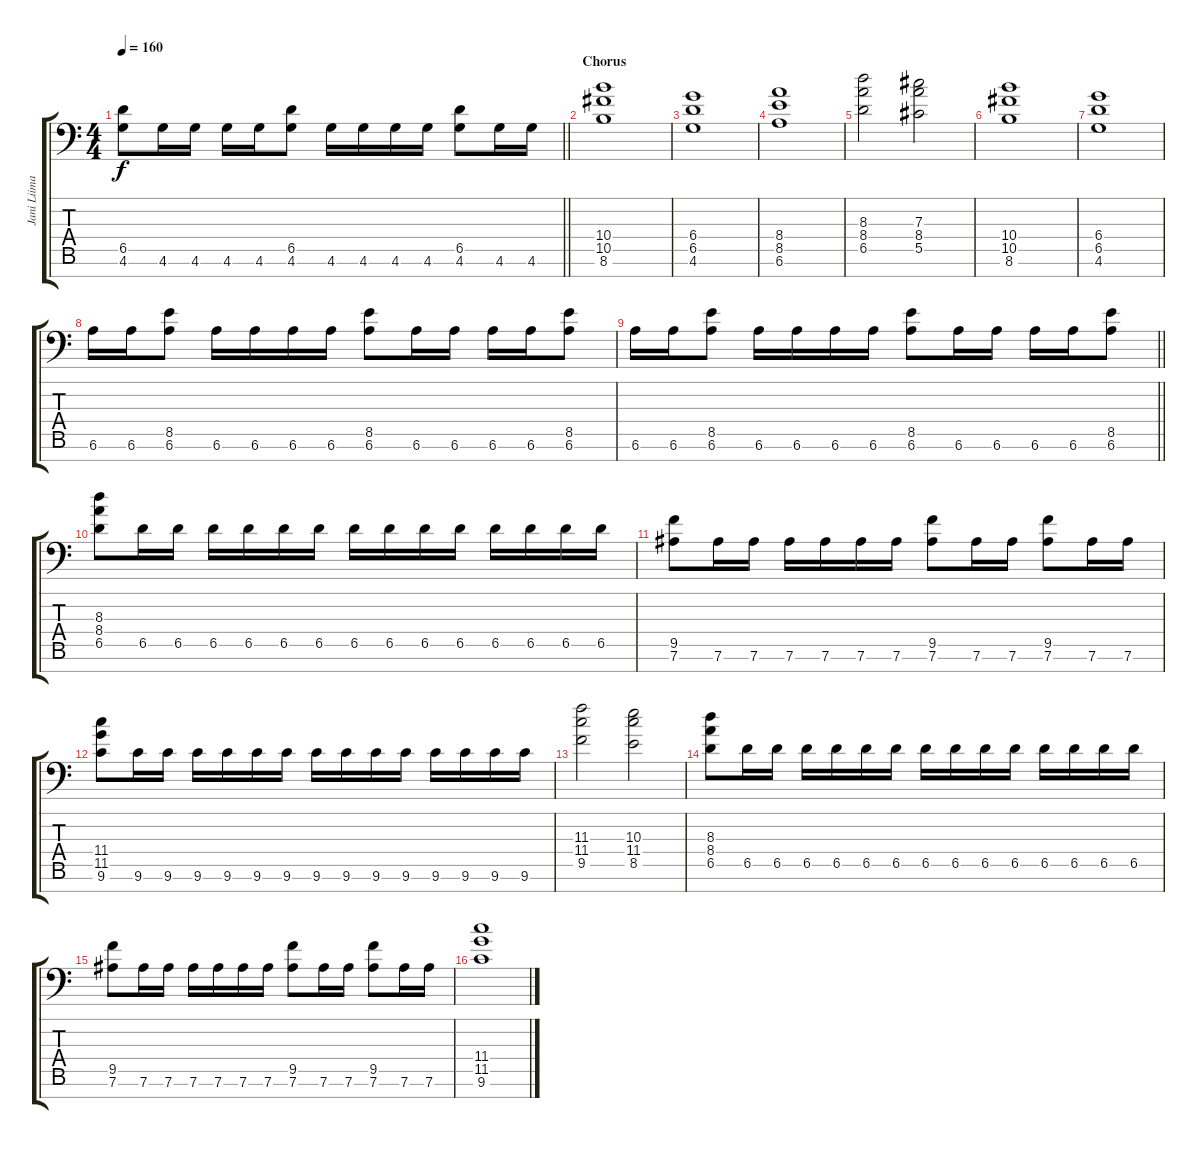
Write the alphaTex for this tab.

\track ("Jani Liimatainen" "Jani Liima") {instrument overdrivenguitar}
\staff {score tabs}
\tuning (Eb4 Bb3 Gb3 Db3 Ab2 Eb2 Bb1) {hide}
\ts (4 4)
\tempo 160
\clef f4
\barLineRight lightlight
\ks c
(6.5 4.6).8{dy f} 4.6.16 4.6.16 4.6.16 4.6.16 (6.5 4.6).8 4.6.16 4.6.16 4.6.16 4.6.16 (6.5 4.6).8 4.6.16 4.6.16 |
\section ("" "Chorus")
(10.4 10.5 8.6).1 |
(6.4 6.5 4.6).1 |
(8.4 8.5 6.6).1 |
(8.3 8.4 6.5).2 (7.3 8.4 5.5).2 |
(10.4 10.5 8.6).1 |
(6.4 6.5 4.6).1 |
6.6.16 6.6.16 (8.5 6.6).8 6.6.16 6.6.16 6.6.16 6.6.16 (8.5 6.6).8 6.6.16 6.6.16 6.6.16 6.6.16 (8.5 6.6).8 |
\barLineRight lightlight
6.6.16 6.6.16 (8.5 6.6).8 6.6.16 6.6.16 6.6.16 6.6.16 (8.5 6.6).8 6.6.16 6.6.16 6.6.16 6.6.16 (8.5 6.6).8 |
(8.3 8.4 6.5).8 6.5.16 6.5.16 6.5.16 6.5.16 6.5.16 6.5.16 6.5.16 6.5.16 6.5.16 6.5.16 6.5.16 6.5.16 6.5.16 6.5.16 |
(9.5 7.6).8 7.6.16 7.6.16 7.6.16 7.6.16 7.6.16 7.6.16 (9.5 7.6).8 7.6.16 7.6.16 (9.5 7.6).8 7.6.16 7.6.16 |
(11.4 11.5 9.6).8 9.6.16 9.6.16 9.6.16 9.6.16 9.6.16 9.6.16 9.6.16 9.6.16 9.6.16 9.6.16 9.6.16 9.6.16 9.6.16 9.6.16 |
(11.3 11.4 9.5).2 (10.3 11.4 8.5).2 |
(8.3 8.4 6.5).8 6.5.16 6.5.16 6.5.16 6.5.16 6.5.16 6.5.16 6.5.16 6.5.16 6.5.16 6.5.16 6.5.16 6.5.16 6.5.16 6.5.16 |
(9.5 7.6).8 7.6.16 7.6.16 7.6.16 7.6.16 7.6.16 7.6.16 (9.5 7.6).8 7.6.16 7.6.16 (9.5 7.6).8 7.6.16 7.6.16 |
(11.4 11.5 9.6).1
